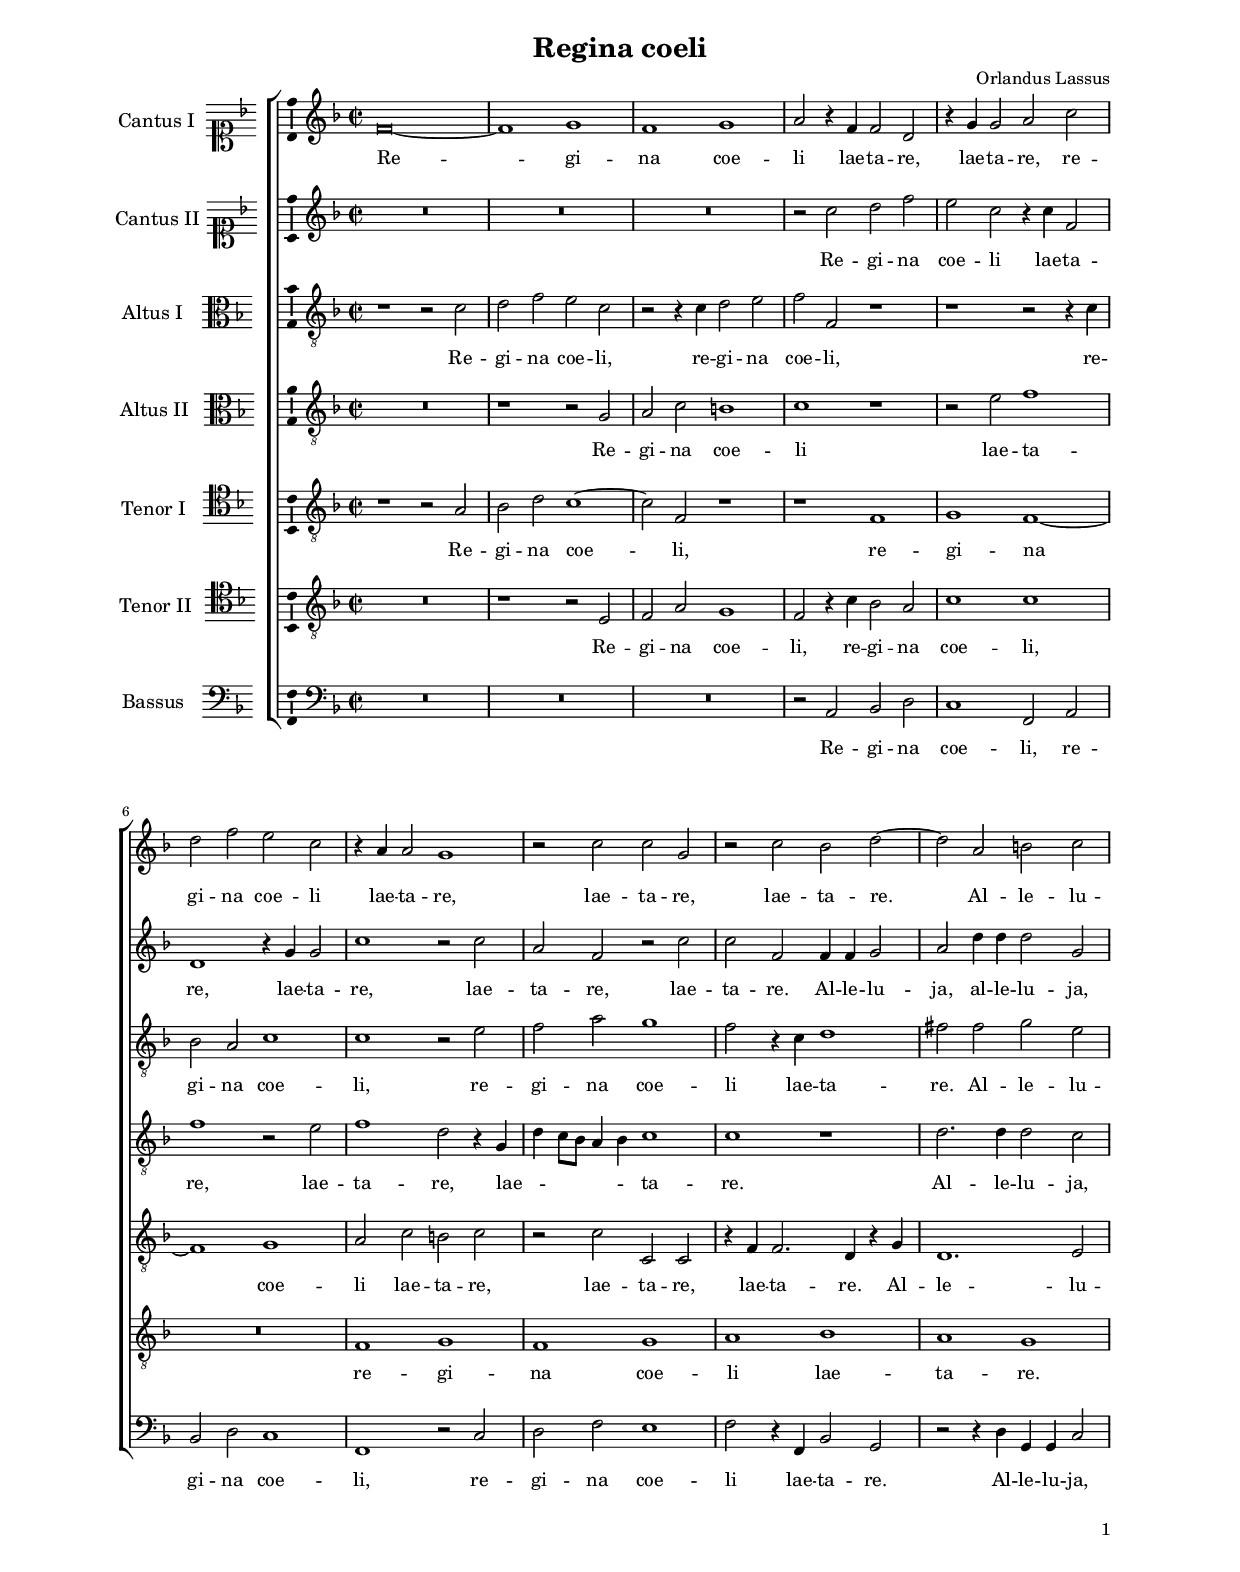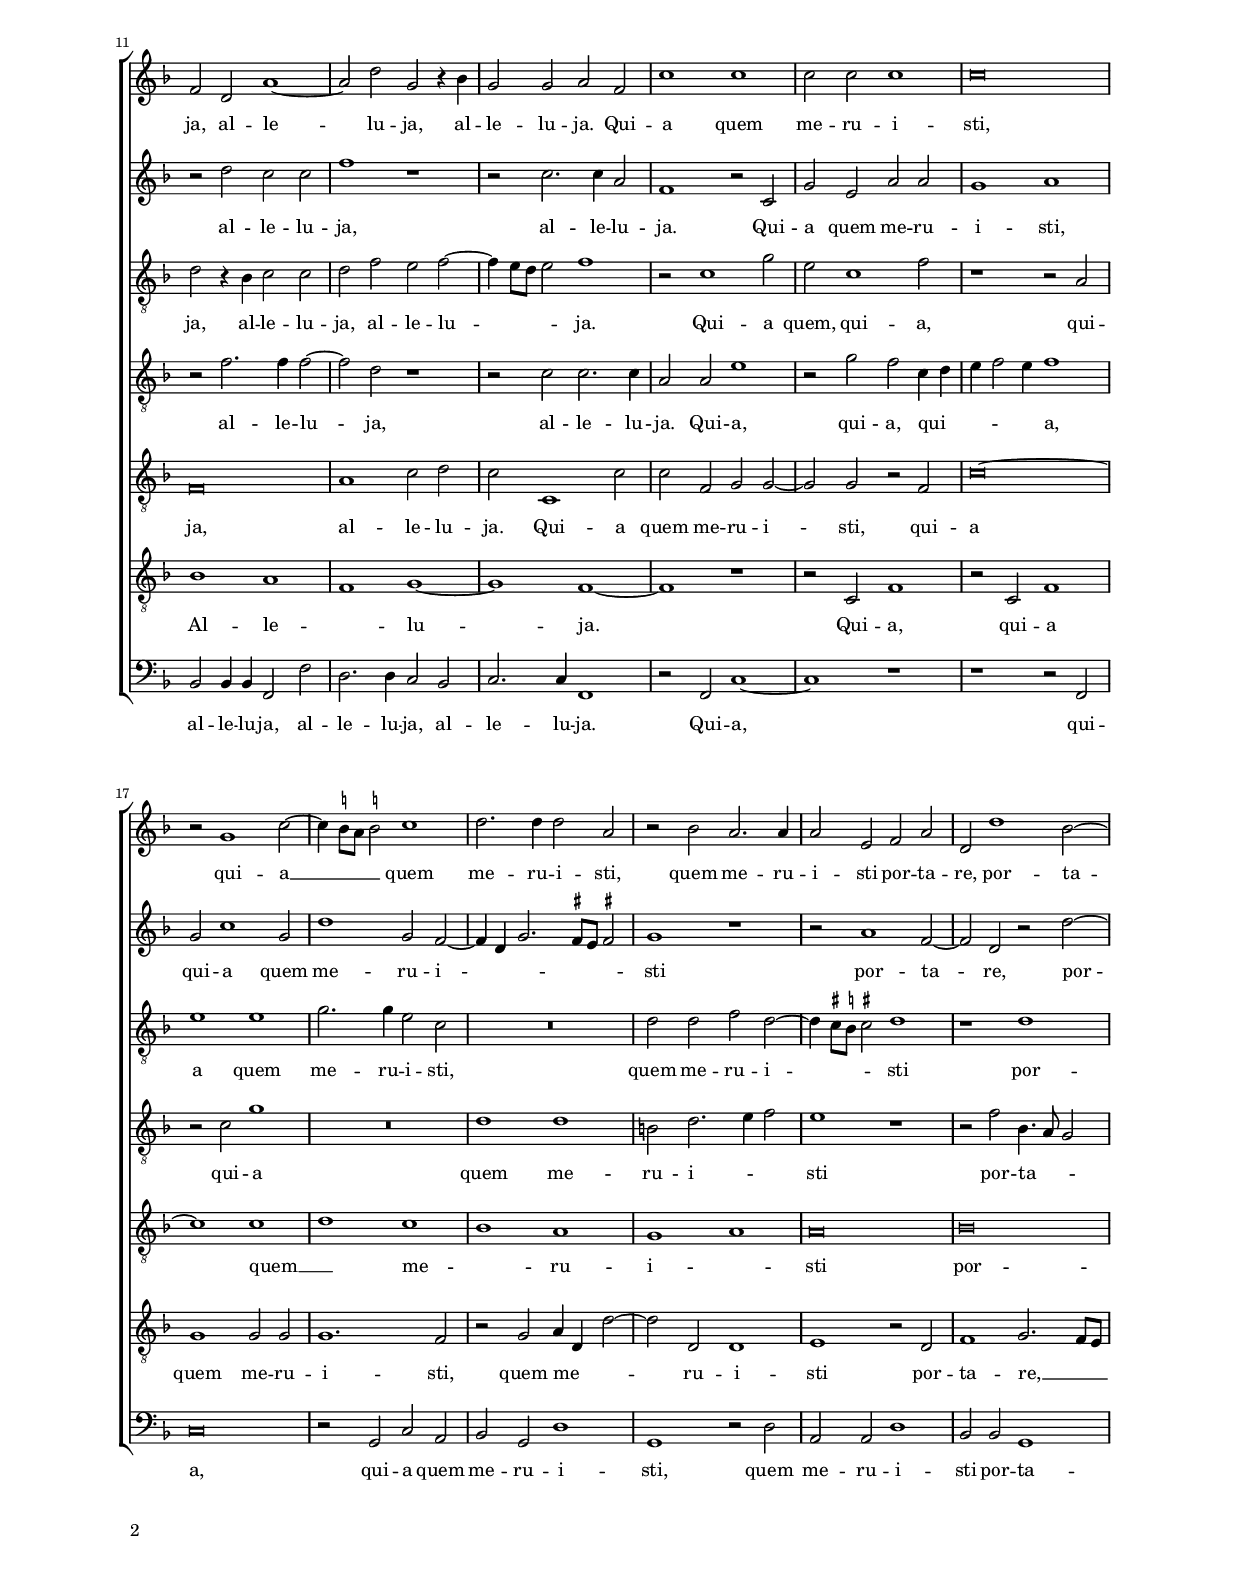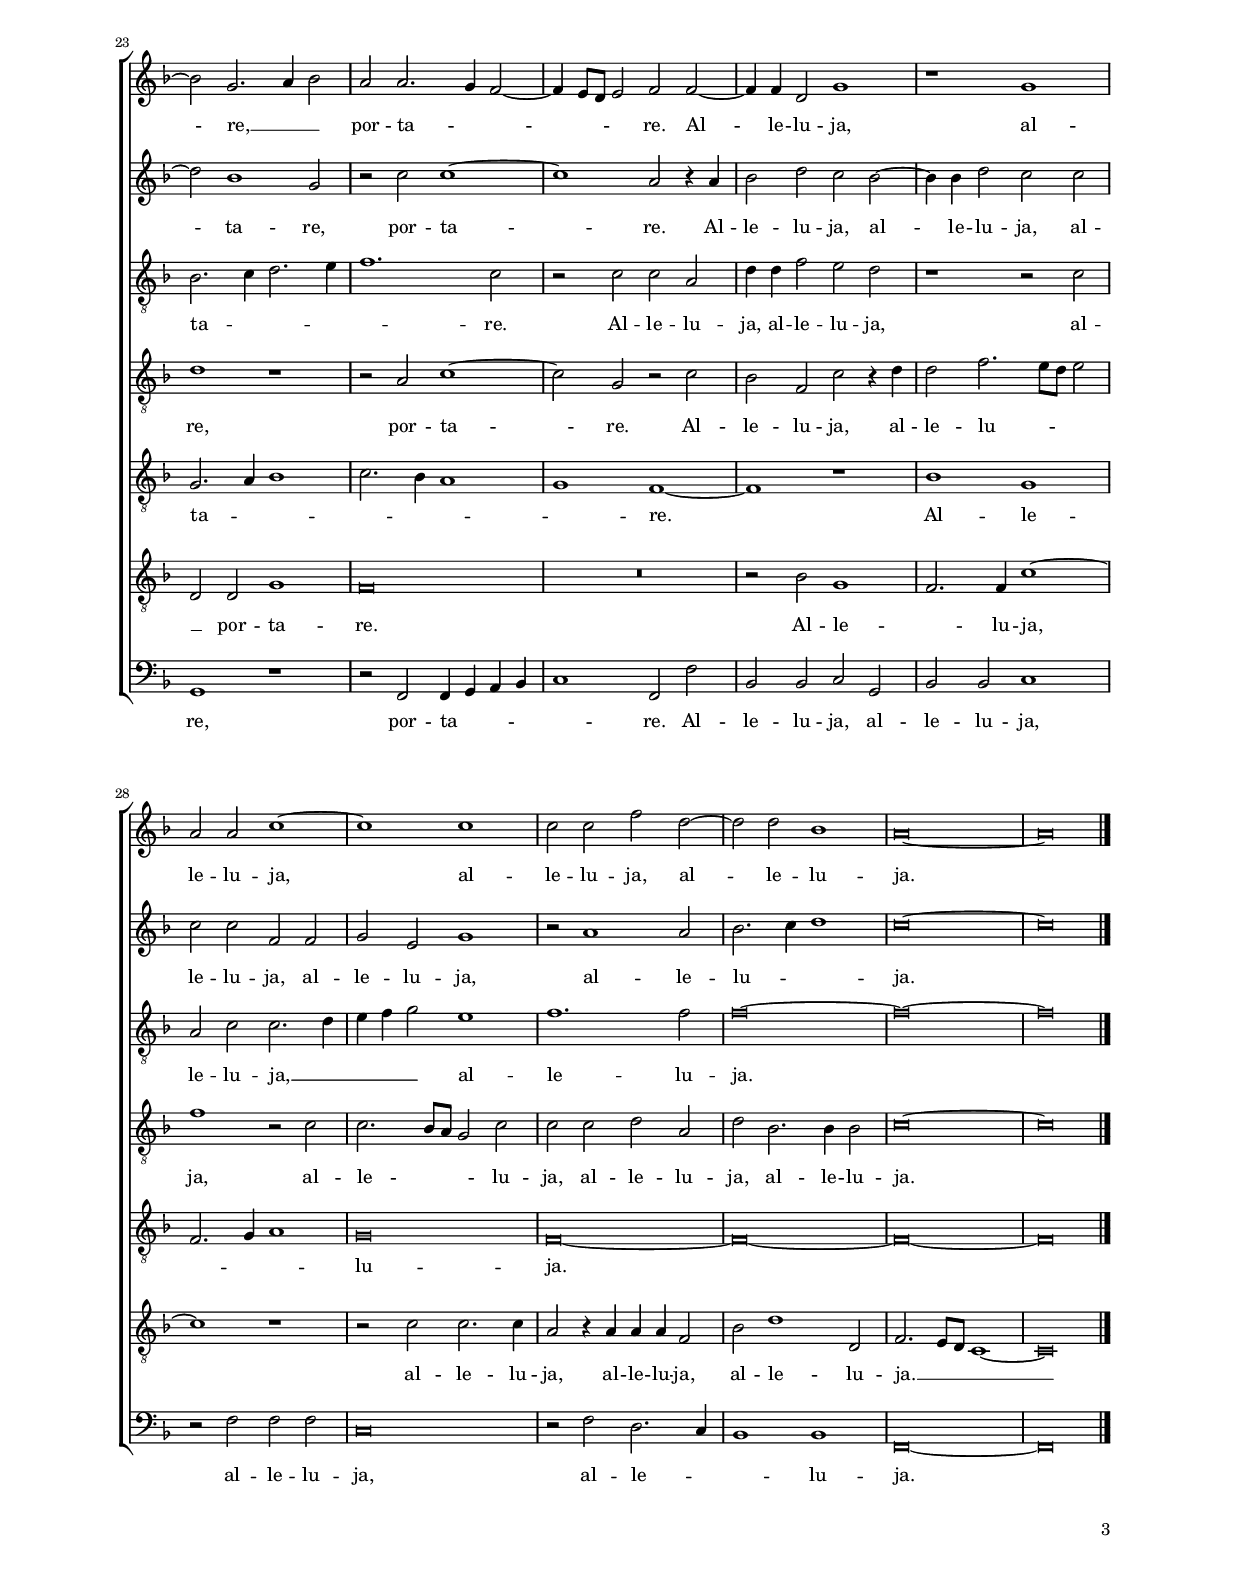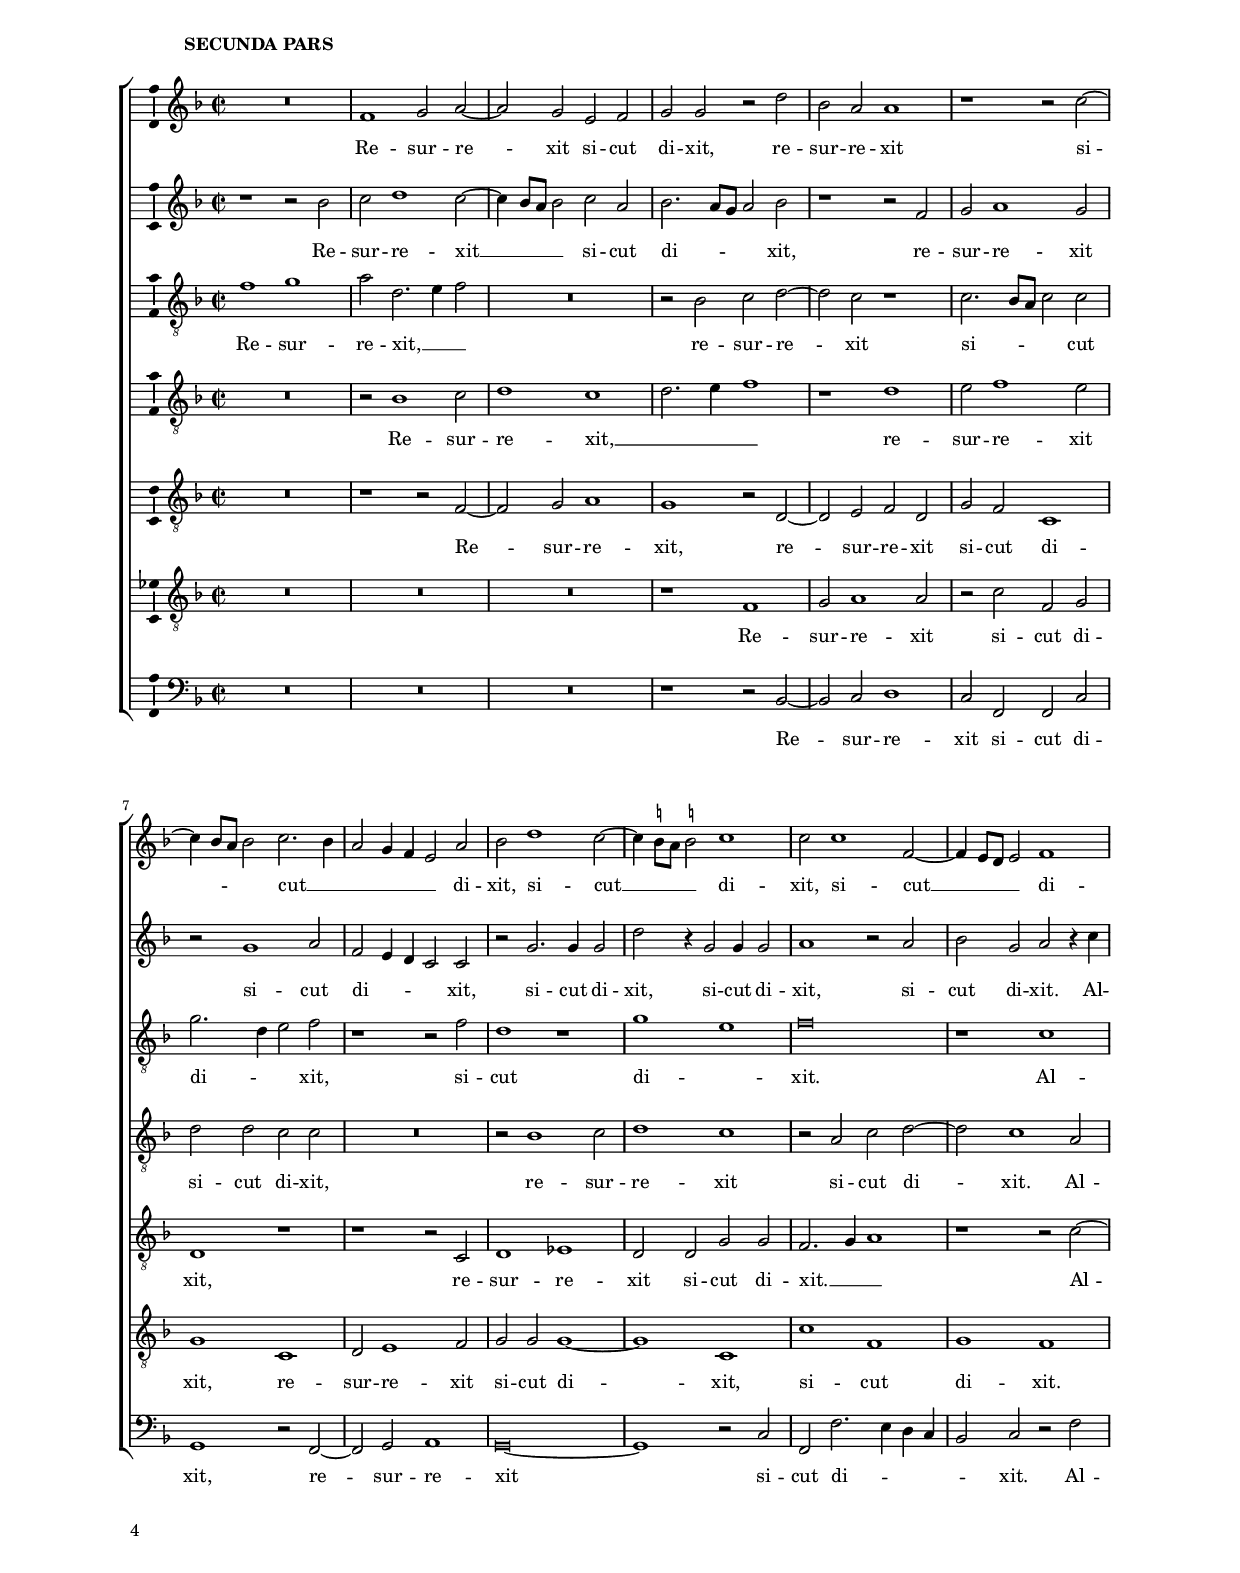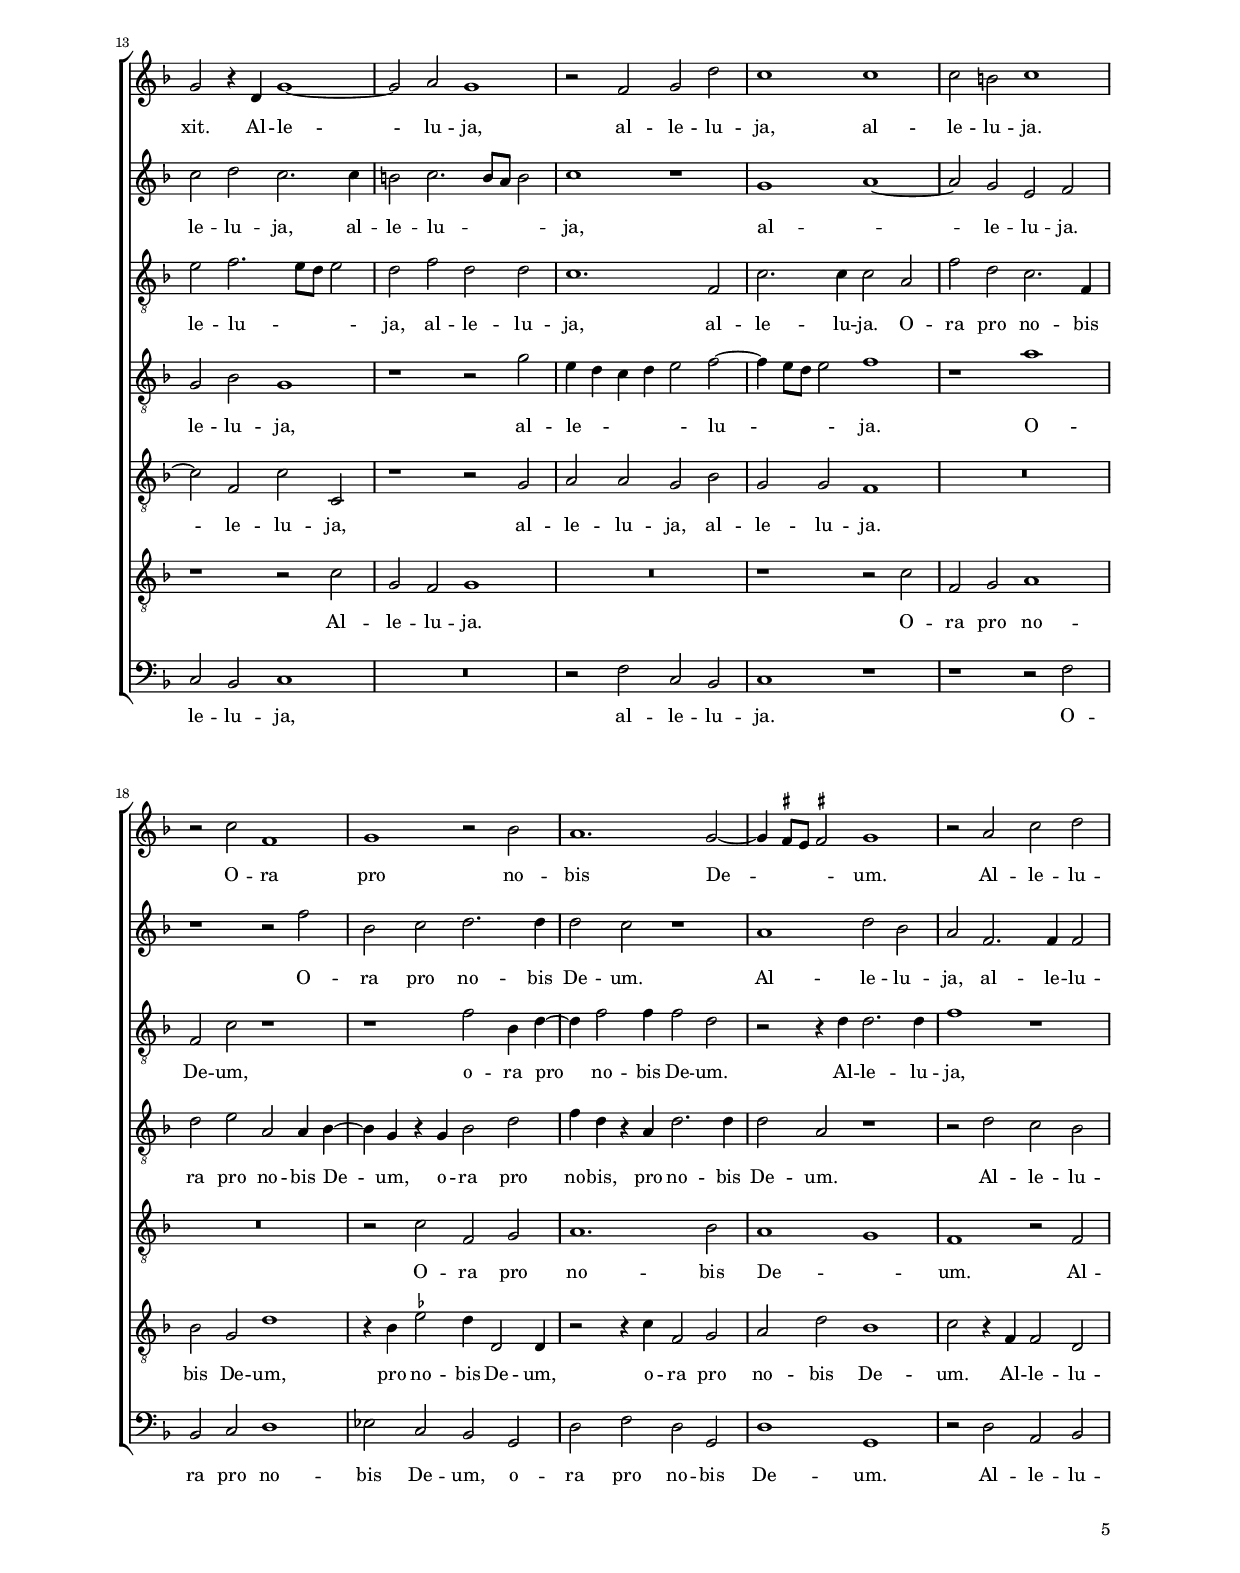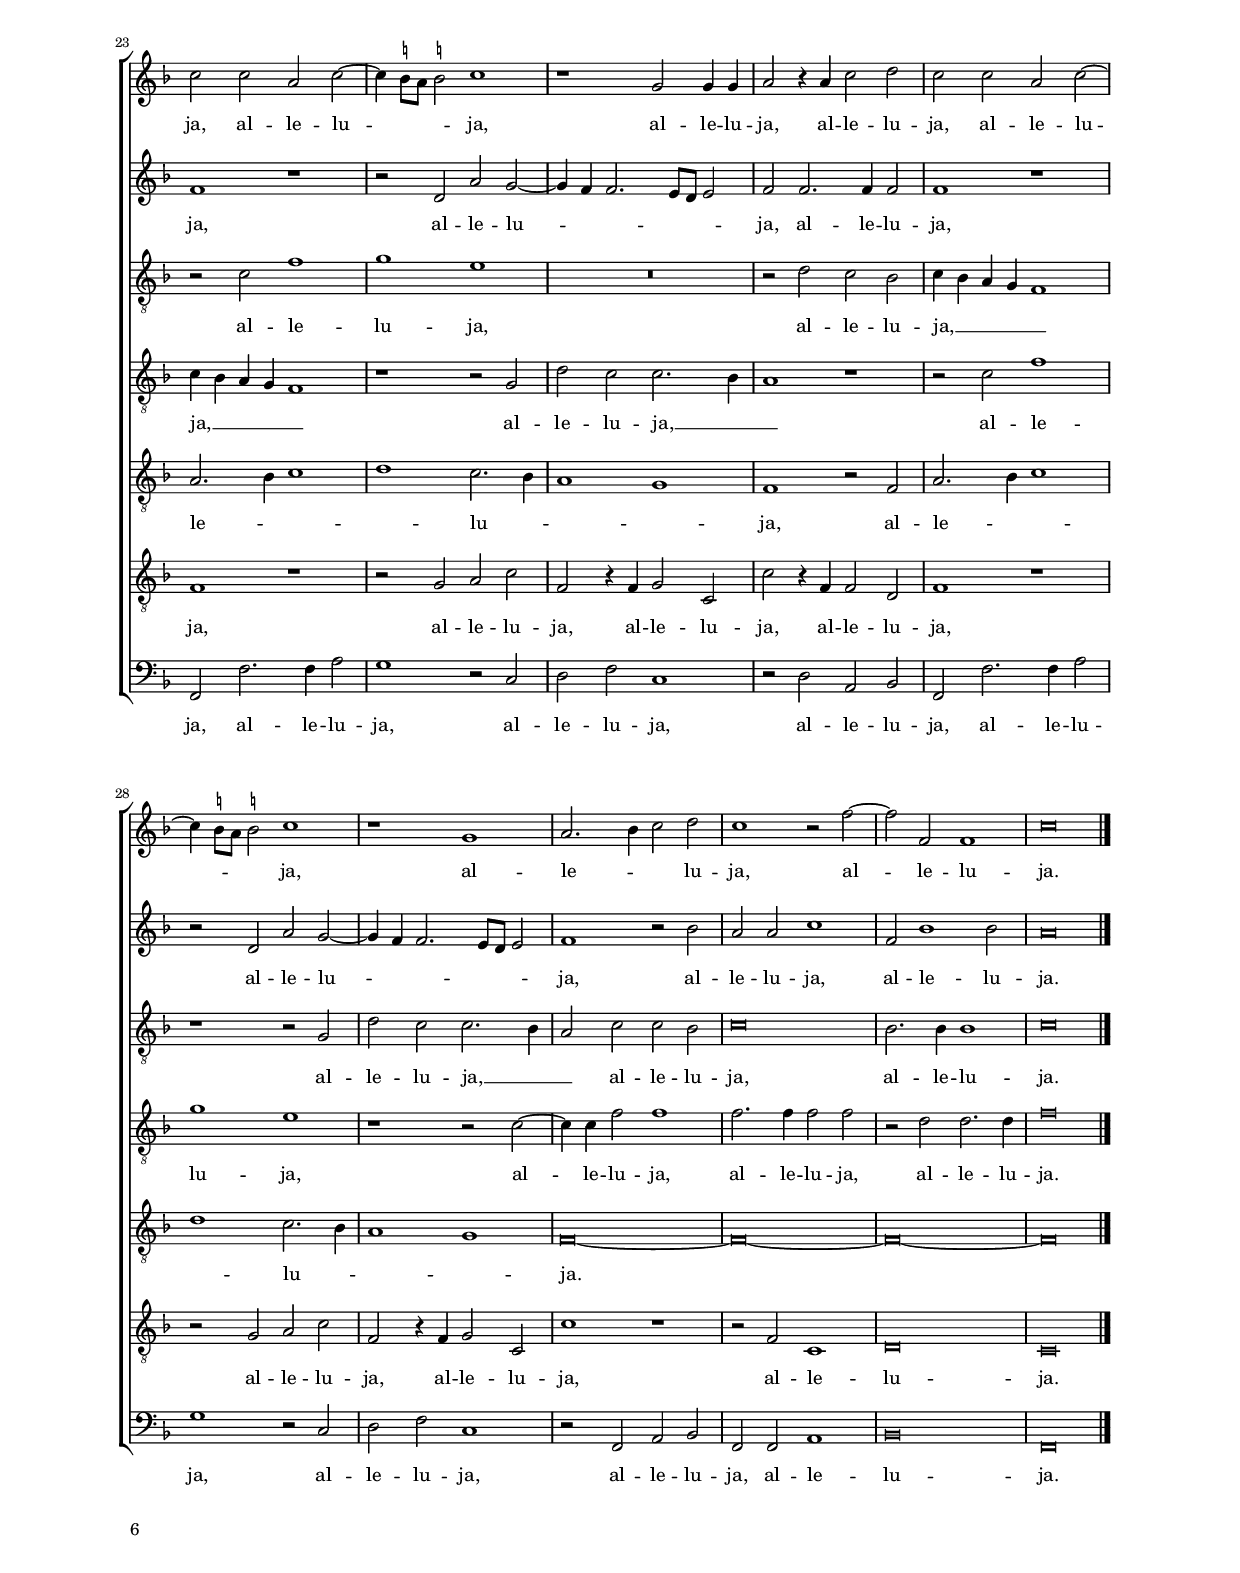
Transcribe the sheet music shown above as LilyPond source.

\header
{
  title="Regina coeli"
  composer="Orlandus Lassus"
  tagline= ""
}

\version "2.24.0"
\language deutsch
#(set-global-staff-size 15)
% #(set-default-paper-size "letter")
#(ly:set-option 'point-and-click #f)


\paper
	{
	top-margin = 2.4 \cm
	bottom-margin = 1.8 \cm
	left-margin = 2.2 \cm
	right-margin = 2.2 \cm
	ragged-bottom = ##f
	ragged-last-bottom = ##f
	print-page-number = ##f
	system-system-spacing = #'((basic-distance . 17) (minimum-distance . 14) (padding . 6) (strechability . 250))
	oddFooterMarkup=\markup   \fill-line { "" \fromproperty #'page:page-number-string }
	evenFooterMarkup=\markup  \fill-line { \fromproperty #'page:page-number-string "" }
	last-bottom-spacing = #'((basic-distance . 12) (minimum-distance . 7) (padding . 4))
%	systems-per-page = 2
%	page-count = 5
%	min-systems-per-page = 3
	}


global = {
	\key f \major
	\time 2/2 \set Score.measureLength = #(ly:make-moment 2/1)
	\skip 1*2*33 \bar "|."
	}

ficta = { \once \set suggestAccidentals = ##t }
	
forget = #(define-music-function (music) (ly:music?) #{
	\accidentalStyle forget
	$music
	\accidentalStyle default
	#})


incipitcantus = \markup { \score {
	{
	\set Staff.instrumentName = \markup { \fontsize #1 "Cantus I" }
	\key f \major
	\clef soprano
	s4 \bar ""
	}
	\layout  {
	raggedright = ##t
	indent = 1.6 \cm
	line-width = 2.4 \cm
	\context { \Staff \remove Time_signature_engraver }
	\override Staff.Clef.Y-extent = #'(0 . 0)
	}} \hspace #1 }


incipitquintus = \markup { \score {
	{
	\set Staff.instrumentName = \markup { \fontsize #1 "Cantus II" }
	\key f \major
	\clef soprano
	s4 \bar ""
	}
	\layout  {
	raggedright = ##t
	indent = 1.6 \cm
	line-width = 2.4 \cm
	\context { \Staff \remove Time_signature_engraver }
	\override Staff.Clef.Y-extent = #'(0 . 0)
	}} \hspace #1 }

      
incipitaltus = \markup { \score {
	{
	\set Staff.instrumentName = \markup { \fontsize #1 "Altus I" }
	\key f \major
	\clef alto
	s4 \bar ""
	}
	\layout  {
	raggedright = ##t
	indent = 1.6 \cm
	line-width = 2.4 \cm
	\context { \Staff \remove Time_signature_engraver }
	\override Staff.Clef.Y-extent = #'(0 . 0)
	}} \hspace #1 }

    
incipitsextus = \markup { \score {
	{
	\set Staff.instrumentName = \markup { \fontsize #1 "Altus II" }
	\key f \major
	\clef alto
	s4 \bar ""
	}
	\layout  {
	raggedright = ##t
	indent = 1.6 \cm
	line-width = 2.4 \cm
	\context { \Staff \remove Time_signature_engraver }
	\override Staff.Clef.Y-extent = #'(0 . 0)
	}} \hspace #1 }
    

incipittenor = \markup { \score {
	{
	\set Staff.instrumentName = \markup { \fontsize #1 "Tenor I" }
	\key f \major
	\clef tenor
	s4 \bar ""
	}
	\layout  {
	raggedright = ##t
	indent = 1.6 \cm
	line-width = 2.4 \cm
	\context { \Staff \remove Time_signature_engraver }
	\override Staff.Clef.Y-extent = #'(0 . 0)
	}} \hspace #1 }
      
      
incipitseptimus = \markup { \score {
	{
	\set Staff.instrumentName = \markup { \fontsize #1 "Tenor II" }
	\key f \major
	\clef tenor
	s4 \bar ""
	}
	\layout  {
	raggedright = ##t
	indent = 1.6 \cm
	line-width = 2.4 \cm
	\context { \Staff \remove Time_signature_engraver }
	\override Staff.Clef.Y-extent = #'(0 . 0)
	}} \hspace #1 }
      
      
incipitbassus = \markup { \score {
	{
	\set Staff.instrumentName = \markup { \fontsize #1 "Bassus" }
	\key f \major
	\clef bass
	s4 \bar ""
	}
	\layout  {
	raggedright = ##t
	indent = 1.6 \cm
	line-width = 2.4 \cm
	\context { \Staff \remove Time_signature_engraver }
	\override Staff.Clef.Y-extent = #'(0 . 0)
	}} \hspace #1 }


cantus =  \relative c''
	{
	f,\breve~
	f1 g
	f1 g
	a2 r4 f f2 d
%5
	r4 g g2 a c |
	d2 f e c
	r4 a a2 g1
	r2 c c g
	r2 c b d~
%10
	d2 a h c |
	f,2 d a'1~
	a2 d g, r4 b
	g2 g a f
	c'1 c
%15
	c2 c c1 |
	c\breve
	r2 g1 c2~
	c4 \stemDown \ficta h8 a \stemNeutral \ficta h!2 c1
	d2. d4 d2 a
%20
	r2 b a2. a4 |
	a2 e f a
	d,2 d'1 b2~
	b2 g2. a4 b2
	a2 a2. g4 f2~
%25
	f4 e8 d e2 f f~ |
	f4 f d2 g1
	r1 g
	a2 a c1~
	c1 c
%30
	c2 c f d~ |
	d2 d b1
	a\breve~
	a\breve |
	}


quintus = \relative c''
	{
	R\breve
	R\breve
	R\breve
	r2 c d f
%5
	e2 c r4 c f,2 |
	d1 r4 g g2
	c1 r2 c
	a2 f r c'
	c2 f, f4 f g2
%10
	a2 d4 d d2 g, |
	r2 d' c c
	f1 r
	r2 c2. c4 a2
	f1 r2 c
%15
	g'2 e a a |
	g1 a
	g2 c1 g2
	d'1 g,2 f~
	f4 d g2. \ficta fis8 e \ficta fis!2
%20
	g1 r |
	r2 a1 f2~
	f2 d r d'~
	d2 b1 g2
	r2 c c1~
%25
	c1 a2 r4 a |
	b2 d c b~
	b4 b d2 c c
	c2 c f, f
	g2 e g1
%30
	r2 a1 a2 |
	b2. c4 d1
	c\breve~
	c\breve |
	}


altus =  \relative c'
	{
	r1 r2 c
	d2 f e c
	r2 r4 c d2 e
	f2 f, r1
%5
	r1 r2 r4 c' |
	b2 a c1
	c1 r2 e
	f2 a g1
	f2 r4 c d1
%10
	fis2 fis g e |
	d2 r4 b c2 c
	d2 f e f~
	f4 e8 d e2 f1
	r2 c1 g'2
%15
	e2 c1 f2 |
	r1 r2 a,
	e'1 e
	g2. g4 e2 c
	R\breve
%20
	d2 d f d~ |
	d4 \ficta cis8 \ficta h \ficta cis!2 d1
	r1 d
	b2. c4 d2. e4
	f1. c2
%25
	r2 c c a |
	d4 d f2 e d
	r1 r2 c
	a2 c c2. d4
	e4 f g2 e1
%30
	f1. f2 |
	f\breve~
	f\breve~
	f\breve |
	}


sextus =  \relative c'
	{
	R\breve
	r1 r2 g
	a2 c h1
	c1 r
%5
	r2 e f1 |
	f1 r2 e
	f1 d2 r4 g,
	d'4 c8 b a4 b c1
	c1 r
%10
	d2. d4 d2 c |
	r2 f2. f4 f2~
	f2 d r1
	r2 c c2. c4
	a2 a e'1
%15
	r2 g f c4 d |
	e4 f2 e4 f1
	r2 c g'1
	R\breve
	d1 d
%20
	h2 d2. e4 f2 |
	e1 r
	r2 f b,4. a8 g2
	d'1 r
	r2 a c1~
%25
	c2 g r c |
	b2 f c' r4 d
	d2 f2. e8 d e2
	f1 r2 c
	c2. b8 a g2 c
%30
	c2 c d a |
	d2 b2. b4 b2
	c\breve~
	c\breve |
	}

	
tenor =  \relative c'
	{
	r1 r2 a
	b2 d c1~
	c2 f, r1
	r1 f
%5
	g1 f~ |
	f1 g
	a2 c h c
	r2 c c, c
	r4 f f2. d4 r g
%10
	d1. e2 |
	f\breve
	a1 c2 d
	c2 c,1 c'2
	c2 f, g g~
%15
	g2 g r f |
	c'\breve~
	c1 c
	d1 c
	b1 a
%20
	g1 a |
	a\breve
	b\breve
	g2. a4 b1
	c2. b4 a1
%25
	g1 f~ |
	f1 r
	b1 g
	f2. g4 a1
	g\breve
%30
	f\breve~ |
	f\breve~
	f\breve~
	f\breve |
	}


septimus  =  \relative c'
	{
	R\breve
	r1 r2 e,
	f2 a g1
	f2 r4 c' b2 a
%5
	c1 c |
	R\breve
	f,1 g
	f1 g
	a1 b
%10
	a1 g |
	b1 a
	f1 g~
	g1 f~
	f1 r
%15
	r2 c f1 |
	r2 c f1
	g1 g2 g
	g1. f2
	r2 g a4 d, d'2~
%20
	d2 d, d1 |
	e1 r2 d
	f1 g2. f8 e
	d2 d g1
	f\breve
%25
	R\breve |
	r2 b g1
	f2. f4 c'1~
	c1 r
	r2 c c2. c4
%30
	a2 r4 a a a f2 |
	b2 d1 d,2
	f2. e8 d c1~
	c\breve |
	}


bassus  =  \relative c
	{
	R\breve
	R\breve
	R\breve
	r2 a b d
%5
	c1 f,2 a |
	b2 d c1
	f,1 r2 c'
	d2 f e1
	f2 r4 f, b2 g
%10
	r2 r4 d' g, g c2 |
	b2 b4 b f2 f'
	d2. d4 c2 b
	c2. c4 f,1
	r2 f c'1~
%15
	c1 r |
	r1 r2 f,
	c'\breve
	r2 g c a
	b2 g d'1
%20
	g,1 r2 d' |
	a2 a d1
	b2 b g1
	g1 r
	r2 f f4 g a b
%25
	c1 f,2 f' |
	b,2 b c g
	b2 b c1
	r2 f f f
	c\breve
%30
	r2 f d2. c4 |
	b1 b
	f\breve~
	f\breve |	
	}


lyricscantus = \lyricmode {
	Re -- gi -- na coe -- li lae -- ta -- re,
	lae -- ta -- re,
	re -- gi -- na coe -- li lae -- ta -- re,
	lae -- ta -- re,
	lae -- ta -- re.
	Al -- le -- lu -- ja,
	al -- le -- lu -- ja,
	al -- le -- lu -- ja.
	Qui -- a quem me -- ru -- i -- sti,
	qui -- a __ _ _ _ quem me -- ru -- i -- sti,
	quem me -- ru -- i -- sti por -- ta -- re,
	por -- ta -- re, __ _ _
	por -- ta -- _ _ _ _ _ re.
	Al -- le -- lu -- ja,
	al -- le -- lu -- ja,
	al -- le -- lu -- ja,
	al -- le -- lu -- ja.
	}


lyricsquintus = \lyricmode {
	Re -- gi -- na coe -- li lae -- ta -- re,
	lae -- ta -- re,
	lae -- ta -- re,
	lae -- ta -- re.
	Al -- le -- lu -- ja,
	al -- le -- lu -- ja,
	al -- le -- lu -- ja,
	al -- le -- lu -- ja.
	Qui -- a quem me -- ru -- i -- sti,
	qui -- a quem me -- ru -- i -- _ _ _ _ _ sti por -- ta -- re,
	por -- ta -- re,
	por -- ta -- re.
	Al -- le -- lu -- ja,
	al -- le -- lu -- ja,
	al -- le -- lu -- ja,
	al -- le -- lu -- ja,
	al -- le -- lu -- _ _ ja.
	}


lyricsaltus = \lyricmode {
	Re -- gi -- na coe -- li,
	re -- gi -- na coe -- li,
	re -- gi -- na coe -- li,
	re -- gi -- na coe -- li lae -- ta -- re.
	Al -- le -- lu -- ja,
	al -- le -- lu -- ja,
	al -- le -- lu -- _ _ _ ja.
	Qui -- a quem,
	qui -- a,
	qui -- a quem me -- ru -- i -- sti,
	quem me -- ru -- i -- _ _ _ sti por -- ta -- _ _ _ _ re.
	Al -- le -- lu -- ja,
	al -- le -- lu -- ja,
	al -- le -- lu -- ja, __ _ _ _ _
	al -- le -- lu -- ja.
	}
	
	
lyricssextus = \lyricmode {
	Re -- gi -- na coe -- li lae -- ta -- re,
	lae -- ta -- re,
	lae -- _ _ _ _ _ ta -- re.
	Al -- le -- lu -- ja,
	al -- le -- lu -- ja,
	al -- le -- lu -- ja.
	Qui -- a,
	qui -- a,
	qui -- _ _ _ _ a,
	qui -- a quem me -- ru -- i -- _ _ sti por -- ta -- _ _ re,
	por -- ta -- re.
	Al -- le -- lu -- ja,
	al -- le -- lu -- _ _ _ ja,
	al -- le -- _ _ _ lu -- ja,
	al -- le -- lu -- ja,
	al -- le -- lu -- ja.
	}


lyricstenor = \lyricmode {
	Re -- gi -- na coe -- li,
	re -- gi -- na coe -- li lae -- ta -- re,
	lae -- ta -- re,
	lae -- ta -- re.
	Al -- le -- lu -- ja,
	al -- le -- lu -- ja.
	Qui -- a quem me -- ru -- i -- sti,
	qui -- a quem __ _ me -- _ ru -- i -- _ sti por -- ta -- _ _ _ _ _ _ re.
	Al -- le -- _ _ _ lu -- ja.
	}


lyricsseptimus = \lyricmode {
	Re -- gi -- na coe -- li,
	re -- gi -- na coe -- li,
	re -- gi -- na coe -- li lae -- ta -- re.
	Al -- le -- _ lu -- ja.
	Qui -- a,
	qui -- a quem me -- ru -- i -- sti,
	quem me -- _ _ ru -- i -- sti por -- ta -- re, __ _ _ _
	por -- ta -- re.
	Al -- le -- _ lu -- ja,
	al -- le -- lu -- ja,
	al -- le -- lu -- ja,
	al -- le -- lu -- ja. __ _ _ _
	}


lyricsbassus = \lyricmode {
	Re -- gi -- na coe -- li,
	re -- gi -- na coe -- li,
	re -- gi -- na coe -- li lae -- ta -- re.
	Al -- le -- lu -- ja,
	al -- le -- lu -- ja,
	al -- le -- lu -- ja,
	al -- le -- lu -- ja.
	Qui -- a,
	qui -- a,
	qui -- a quem me -- ru -- i -- sti,
	quem me -- ru -- i -- sti por -- ta -- re,
	por -- ta -- _ _ _ _ re.
	Al -- le -- lu -- ja,
	al -- le -- lu -- ja,
	al -- le -- lu -- ja,
	al -- le -- _ _ lu -- ja.
	}


\score
{  
	\transpose c c {
	\new ChoirStaff \with { \override StaffGrouper.staff-staff-spacing.basic-distance = #12 }
	<<

	\new Staff << \global
	\new Voice="v1" {
		\set Staff.instrumentName=\incipitcantus
		\set Staff.midiInstrument = "reed organ"
		\clef violin
		\cantus }
	\new Lyrics \lyricsto "v1" {\lyricscantus }
	>>


	\new Staff << \global
	\new Voice="v5" {
		\set Staff.instrumentName=\incipitquintus
		\set Staff.midiInstrument = "reed organ"
		\clef violin
		\quintus}
	\new Lyrics \lyricsto "v5" {\lyricsquintus }
	>>



	\new Staff << \global
	\new Voice="v2" {
		\set Staff.instrumentName=\incipitaltus
		\set Staff.midiInstrument = "reed organ"
		\clef "G_8" %violin 
		\altus}
	\new Lyrics \lyricsto "v2" {\lyricsaltus }
	>>

	
	\new Staff << \global
	\new Voice="v6" {
		\set Staff.instrumentName=\incipitsextus
		\set Staff.midiInstrument = "reed organ"
		\clef "G_8" %violin 
		\sextus}
	\new Lyrics \lyricsto "v6" {\lyricssextus }
	>>


	\new Staff << \global
	\new Voice="v3" {
		\set Staff.instrumentName=\incipittenor
		\set Staff.midiInstrument = "reed organ"
		\clef "G_8"
		\tenor }
	\new Lyrics \lyricsto "v3" {\lyricstenor }
	>>


	\new Staff << \global
	\new Voice="v7" {
		\set Staff.instrumentName=\incipitseptimus
		\set Staff.midiInstrument = "reed organ"
		\clef "G_8"
		\septimus}
	\new Lyrics \lyricsto "v7" {\lyricsseptimus }
	>>


	\new Staff << \global
	\new Voice="v4" {
		\set Staff.instrumentName=\incipitbassus
		\set Staff.midiInstrument = "reed organ"
		\clef bass 
		\bassus }
	\new Lyrics \lyricsto "v4" {\lyricsbassus}
	>>

	>>
	} % transpose

	\layout
	{
	indent = 2.5 \cm
	\context { \Lyrics \override VerticalAxisGroup.nonstaff-relatedstaff-spacing.padding = #1.8 }
%	\context { \Lyrics \override LyricText.font-size = #1 }
	\context { \Staff \override TimeSignature.break-visibility = #end-of-line-invisible }
	\context { \Staff \consists Ambitus_engraver }
	\context { \Score \override BarNumber.padding = #2 }
	\context { \Voice \override NoteHead.style = #'baroque }
	}

\midi
	{
	\tempo 2 = 90
	}

}

%%%%%%%%%%%%%%%%%%%%%%%%%%%%%%%%  RESURREXIT SICUT DIXIT

global = {
	\key f \major
	\time 2/2 \set Score.measureLength = #(ly:make-moment 2/1)
	\skip 1*2*33 \bar "|."
	}


cantus =  \relative c''
	{
	R\breve
	f,1 g2 a~
	a2 g e f
	g2 g r d'
%5
	b2 a a1 |
	r1 r2 c~
	c4 b8 a b2 c2. b4
	a2 g4 f e2 a
	b2 d1 c2~
%10
	c4 \stemDown \ficta h8 a \stemNeutral \ficta h!2 c1 |
	c2 c1 f,2~
	f4 e8 d e2 f1
	g2 r4 d g1~
	g2 a g1
%15
	r2 f g d' |
	c1 c
	c2 h c1
	r2 c f,1
	g1 r2 b
%20
	a1. g2~ |
	g4 \ficta fis8 e \ficta fis!2 g1
	r2 a c d
	c2 c a c~
	c4 \stemDown \ficta h8 a \stemNeutral \ficta h!2 c1
%25
	r1 g2 g4 g |
	a2 r4 a c2 d
	c2 c a c~
	c4 \stemDown \ficta h8 a \stemNeutral \ficta h!2 c1
	r1 g
%30
	a2. b4 c2 d |
	c1 r2 f~
	f2 f, f1
	c'\breve |
	}


quintus = \relative c''
	{
	r1 r2 b
	c2 d1 c2~
	c4 b8 a b2 c a
	b2. a8 g a2 b
%5
	r1 r2 f |
	g2 a1 g2
	r2 g1 a2
	f2 e4 d c2 c
	r2 g'2. g4 g2
%10
	d'2 r4 g,2 g4 g2 |
	a1 r2 a
	b2 g a r4 c
	c2 d c2. c4
	h2 c2. h8 a h2
%15
	c1 r |
	g1 a~
	a2 g e f
	r1 r2 f'
	b,2 c d2. d4
%20
	d2 c r1 |
	a1 d2 b
	a2 f2. f4 f2
	f1 r
	r2 d a' g~
%25
	g4 f f2. e8 d e2 |
	f2 f2. f4 f2
	f1 r
	r2 d a' g~
	g4 f f2. e8 d e2
%30
	f1 r2 b |
	a2 a c1
	f,2 b1 b2
	a\breve |
	}


altus =  \relative c'
	{
	f1 g
	a2 d,2. e4 f2
	R\breve
	r2 b, c d~
%5
	d2 c r1 |
	c2. b8 a c2 c
	g'2. d4 e2 f
	r1 r2 f
	d1 r
%10
	g1 e |
	f\breve
	r1 c
	e2 f2. e8 d e2
	d2 f d d
%15
	c1. f,2 |
	c'2. c4 c2 a
	f'2 d c2. f,4
	f2 c' r1
	r1 f2 b,4 d~
%20
	d4 f2 f4 f2 d |
	r2 r4 d d2. d4
	f1 r
	r2 c f1
	g1 e
%25
	R\breve |
	r2 d c b
	c4 b a g f1
	r1 r2 g
	d'2 c c2. b4
%30
	a2 c c b |
	c\breve
	b2. b4 b1
	c\breve |
	}


sextus =  \relative c'
	{
	R\breve
	r2 b1 c2
	d1 c
	d2. e4 f1
%5
	r1 d |
	e2 f1 e2
	d2 d c c
	R\breve
	r2 b1 c2
%10
	d1 c |
	r2 a c d~
	d2 c1 a2
	g2 b g1
	r1 r2 g'
%15
	e4 d c d e2 f~ |
	f4 e8 d e2 f1
	r1 a
	d,2 e a, a4 b~
	b4 g r g b2 d
%20
	f4 d r a d2. d4 |
	d2 a r1
	r2 d c b
	c4 b a g f1
	r1 r2 g
%25
	d'2 c c2. b4 |
	a1 r
	r2 c f1
	g1 e
	r1 r2 c~
%30
	c4 c f2 f1 |
	f2. f4 f2 f
	r2 d d2. d4
	f\breve |
	}

	
tenor =  \relative c'
	{
	R\breve
	r1 r2 f,~
	f2 g a1
	g1 r2 d~
%5
	d2 e f d |
	g2 f c1
	d1 r
	r1 r2 c
	d1 es
%10
	d2 d g g |
	f2. g4 a1
	r1 r2 c~
	c2 f, c' c,
	r1 r2 g'
%15
	a2 a g b |
	g2 g f1
	R\breve
	R\breve
	r2 c' f, g
%20
	a1. b2 |
	a1 g
	f1 r2 f
	a2. b4 c1
	d1 c2. b4
%25
	a1 g |
	f1 r2 f
	a2. b4 c1
	d1 c2. b4
	a1 g
%30
	f\breve~ |
	f\breve~
	f\breve~
	f\breve |
	}


septimus  =  \relative c'
	{
	R\breve
	R\breve
	R\breve
	r1 f,
%5
	g2 a1 a2 |
	r2 c f, g
	g1 c,
	d2 e1 f2
	g2 g g1~
%10
	g1 c, |
	c'1 f,
	g1 f
	r1 r2 c'
	g2 f g1
%15
	R\breve |
	r1 r2 c
	f,2 g a1
	b2 g d'1
	r4 b \ficta es2 d4 d,2 d4
%20
	r2 r4 c' f,2 g |
	a2 d b1
	c2 r4 f, f2 d
	f1 r
	r2 g a c
%25
	f,2 r4 f g2 c, |
	c'2 r4 f, f2 d
	f1 r
	r2 g a c
	f,2 r4 f g2 c,
%30
	c'1 r |
	r2 f, c1
	d\breve
	c\breve |
	}


bassus  =  \relative c
	{
	R\breve
	R\breve
	R\breve
	r1 r2 b~
%5
	b2 c d1 |
	c2 f, f c'
	g1 r2 f~
	f2 g a1
	g\breve~
%10
	g1 r2 c | 
	f,2 f'2. e4 d c
	b2 c r f
	c2 b c1
	R\breve
%15
	r2 f c b |
	c1 r
	r1 r2 f
	b,2 c d1
	es2 c b g
%20
	d'2 f d g, |
	d'1 g,
	r2 d' a b
	f2 f'2. f4 a2
	g1 r2 c,
%25
	d2 f c1 |
	r2 d a b
	f2 f'2. f4 a2
	g1 r2 c,
	d2 f c1
%30
	r2 f, a b |
	f2 f a1
	b\breve
	f\breve |
	}


lyricscantus = \lyricmode {
	Re -- sur -- re -- xit si -- cut di -- xit,
	re -- sur -- re -- xit si -- _ _ _ cut __ _ _ _ _ _ di -- xit,
	si -- cut __ _ _ _ di -- xit,
	si -- cut __ _ _ _ di -- xit.
	Al -- le -- lu -- ja,
	al -- le -- lu -- ja,
	al -- le -- lu -- ja.
	O -- ra pro no -- bis De -- _ _ _ um.
	Al -- le -- lu -- ja,
	al -- le -- lu -- _ _ _ ja,
	al -- le -- lu -- ja,
	al -- le -- lu -- ja,
	al -- le -- lu -- _ _ _ ja,
	al -- le -- _ _ lu -- ja,
	al -- le -- lu -- ja.
	}


lyricsquintus = \lyricmode {
	Re -- sur -- re -- xit __ _ _ _ si -- cut di -- _ _ _ xit,
	re -- sur -- re -- xit si -- cut di -- _ _ _ xit,
	si -- cut di -- xit,
	si -- cut di -- xit,
	si -- cut di -- xit.
	Al -- le -- lu -- ja,
	al -- le -- lu -- _ _ _ ja,
	al -- _ le -- lu -- ja.
	O -- ra pro no -- bis De -- um.
	Al -- le -- lu -- ja,
	al -- le -- lu -- ja,
	al -- le -- lu -- _ _ _ _ _ ja,
	al -- le -- lu -- ja,
	al -- le -- lu -- _ _ _ _ _ ja,
	al -- le -- lu -- ja,
	al -- le -- lu -- ja.
	}


lyricsaltus = \lyricmode {
	Re -- sur -- re -- xit, __ _ _
	re -- sur -- re -- xit si -- _ _ _ cut di -- _ _ xit,
	si -- cut di -- _ xit.
	Al -- le -- lu -- _ _ _ ja,
	al -- le -- lu -- ja,
	al -- le -- lu -- ja.
	O -- ra pro no -- bis De -- um,
	o -- ra pro no -- bis De -- um.
	Al -- le -- lu -- ja,
	al -- le -- lu -- ja,
	al -- le -- lu -- ja, __ _ _ _ _
	al -- le -- lu -- ja, __ _ _
	al -- le -- lu -- ja,
	al -- le -- lu -- ja.
	}
	
	
lyricssextus = \lyricmode {
	Re -- sur -- re -- xit, __ _ _ _
	re -- sur -- re -- xit si -- cut di -- xit,
	re -- sur -- re -- xit si -- cut di -- xit.
	Al -- le -- lu -- ja,
	al -- le -- _ _ _ _ lu -- _ _ _ ja.
	O -- ra pro no -- bis De -- um,
	o -- ra pro no -- bis,
	pro no -- bis De -- um.
	Al -- le -- lu -- ja, __ _ _ _ _
	al -- le -- lu -- ja, __ _ _
	al -- le -- lu -- ja,
	al -- le -- lu -- ja,
	al -- le -- lu -- ja,
	al -- le -- lu -- ja.
	}
	
	
lyricstenor = \lyricmode {
	Re -- sur -- re -- xit,
	re -- sur -- re -- xit si -- cut di -- xit,
	re -- sur -- re -- xit si -- cut di -- xit. __ _ _
	Al -- le -- lu -- ja,
	al -- le -- lu -- ja,
	al -- le -- lu -- ja.
	O -- ra pro no -- bis De -- _ um.
	Al -- le -- _ _ _ lu -- _ _ _ ja,
	al -- le -- _ _ _ lu -- _ _ _ ja.
	}


lyricsseptimus = \lyricmode {
	Re -- sur -- re -- xit si -- cut di -- xit,
	re -- sur -- re -- xit si -- cut di -- xit,
	si -- cut di -- xit.
	Al -- le -- lu -- ja.
	O -- ra pro no -- bis De -- um,
	pro no -- bis De -- um,
	o -- ra pro no -- bis De -- um.
	Al -- le -- lu -- ja,
	al -- le -- lu -- ja,
	al -- le -- lu -- ja,
	al -- le -- lu -- ja,
	al -- le -- lu -- ja,
	al -- le -- lu -- ja,
	al -- le -- lu -- ja.
	}


lyricsbassus = \lyricmode {
	Re -- sur -- re -- xit si -- cut di -- xit,
	re -- sur -- re -- xit si -- cut di -- _ _ _ _ xit.
	Al -- le -- lu -- ja,
	al -- le -- lu -- ja.
	O -- ra pro no -- bis De -- um,
	o -- ra pro no -- bis De -- um.
	Al -- le -- lu -- ja,
	al -- le -- lu -- ja,
	al -- le -- lu -- ja,
	al -- le -- lu -- ja,
	al -- le -- lu -- ja,
	al -- le -- lu -- ja,
	al -- le -- lu -- ja,
	al -- le -- lu -- ja.
	}


\score
{  
	\transpose c c {
	\new ChoirStaff \with { \override StaffGrouper.staff-staff-spacing.basic-distance = #12 }
	<<

	\new Staff << \global
	\new Voice="v1" {
	    %	\set Staff.instrumentName=\incipitcantus
		\set Staff.midiInstrument = "reed organ"
		\clef violin
		\cantus }
	\new Lyrics \lyricsto "v1" {\lyricscantus }
	>>


	\new Staff << \global
	\new Voice="v5" {
	    %   \set Staff.instrumentName=\incipitquintus
		\set Staff.midiInstrument = "reed organ"
		\clef violin
		\quintus}
	\new Lyrics \lyricsto "v5" {\lyricsquintus }
	>>



	\new Staff << \global
	\new Voice="v2" {
	    %   \set Staff.instrumentName=\incipitaltus
		\set Staff.midiInstrument = "reed organ"
		\clef "G_8" %violin 
		\altus}
	\new Lyrics \lyricsto "v2" {\lyricsaltus }
	>>

	
	\new Staff << \global
	\new Voice="v6" {
	    %   \set Staff.instrumentName=\incipitsextus
		\set Staff.midiInstrument = "reed organ"
		\clef "G_8" %violin 
		\sextus}
	\new Lyrics \lyricsto "v6" {\lyricssextus }
	>>


	\new Staff << \global
	\new Voice="v3" {
	    %   \set Staff.instrumentName=\incipittenor
		\set Staff.midiInstrument = "reed organ"
		\clef "G_8"
		\tenor }
	\new Lyrics \lyricsto "v3" {\lyricstenor }
	>>


	\new Staff << \global
	\new Voice="v7" {
	    %   \set Staff.instrumentName=\incipitseptimus
		\set Staff.midiInstrument = "reed organ"
		\clef "G_8"
		\septimus}
	\new Lyrics \lyricsto "v7" {\lyricsseptimus }
	>>


	\new Staff << \global
	\new Voice="v4" {
	    %   \set Staff.instrumentName=\incipitbassus
		\set Staff.midiInstrument = "reed organ"
		\clef bass 
		\bassus }
	\new Lyrics \lyricsto "v4" {\lyricsbassus}
	>>

	>>
	} % transpose

	\layout
	{
	indent = 0 \cm
	\context { \Lyrics \override VerticalAxisGroup.nonstaff-relatedstaff-spacing.padding = #1.8 }
%	\context { \Lyrics \override LyricText.font-size = #1 }
	\context { \Staff \override TimeSignature.break-visibility = #end-of-line-invisible }
	\context { \Staff \consists Ambitus_engraver }
	\context { \Score \override BarNumber.padding = #2 }
	\context { \Voice \override NoteHead.style = #'baroque }
	}

	\header { piece = \markup { \raise #2 \hspace # 7 \bold "SECUNDA PARS"} }
	
\midi
	{
	\tempo 2 = 90
	}

}

% EOF
